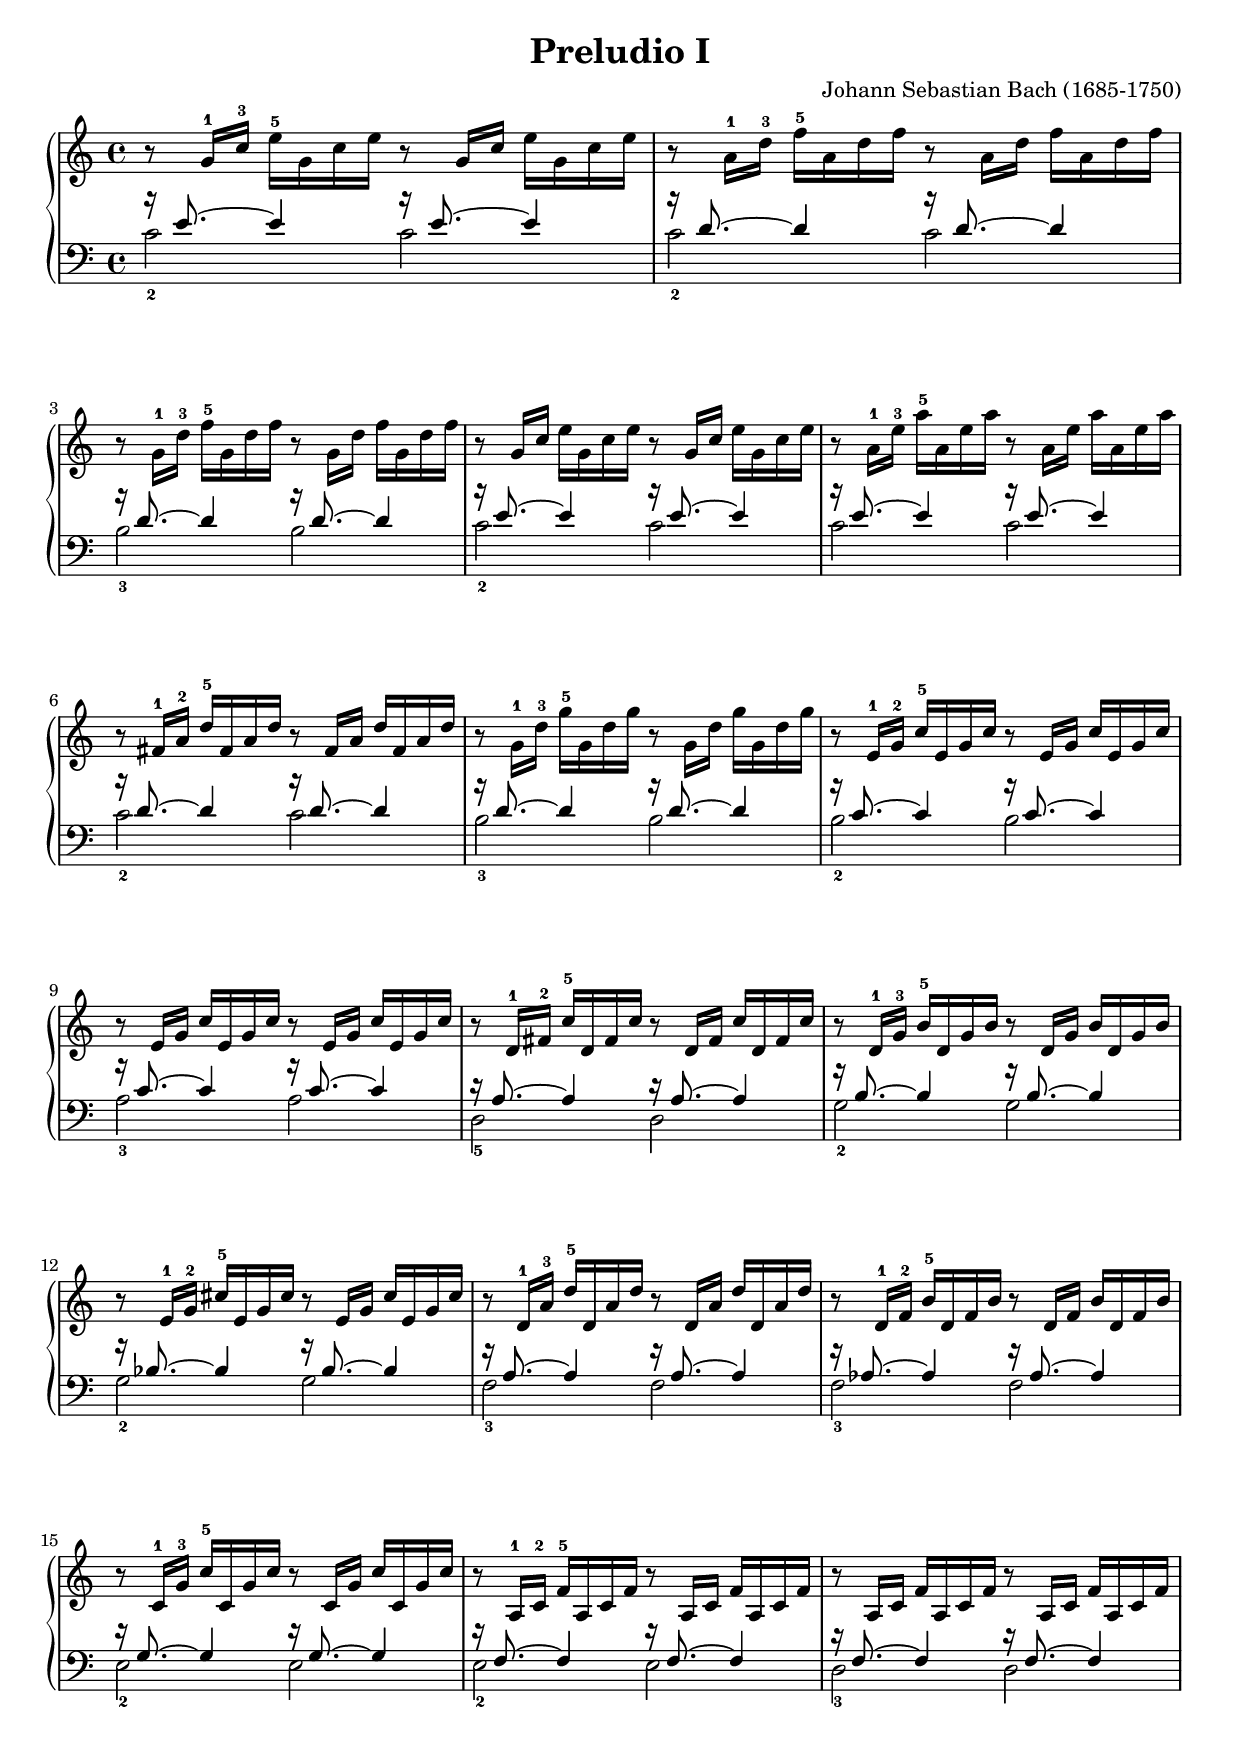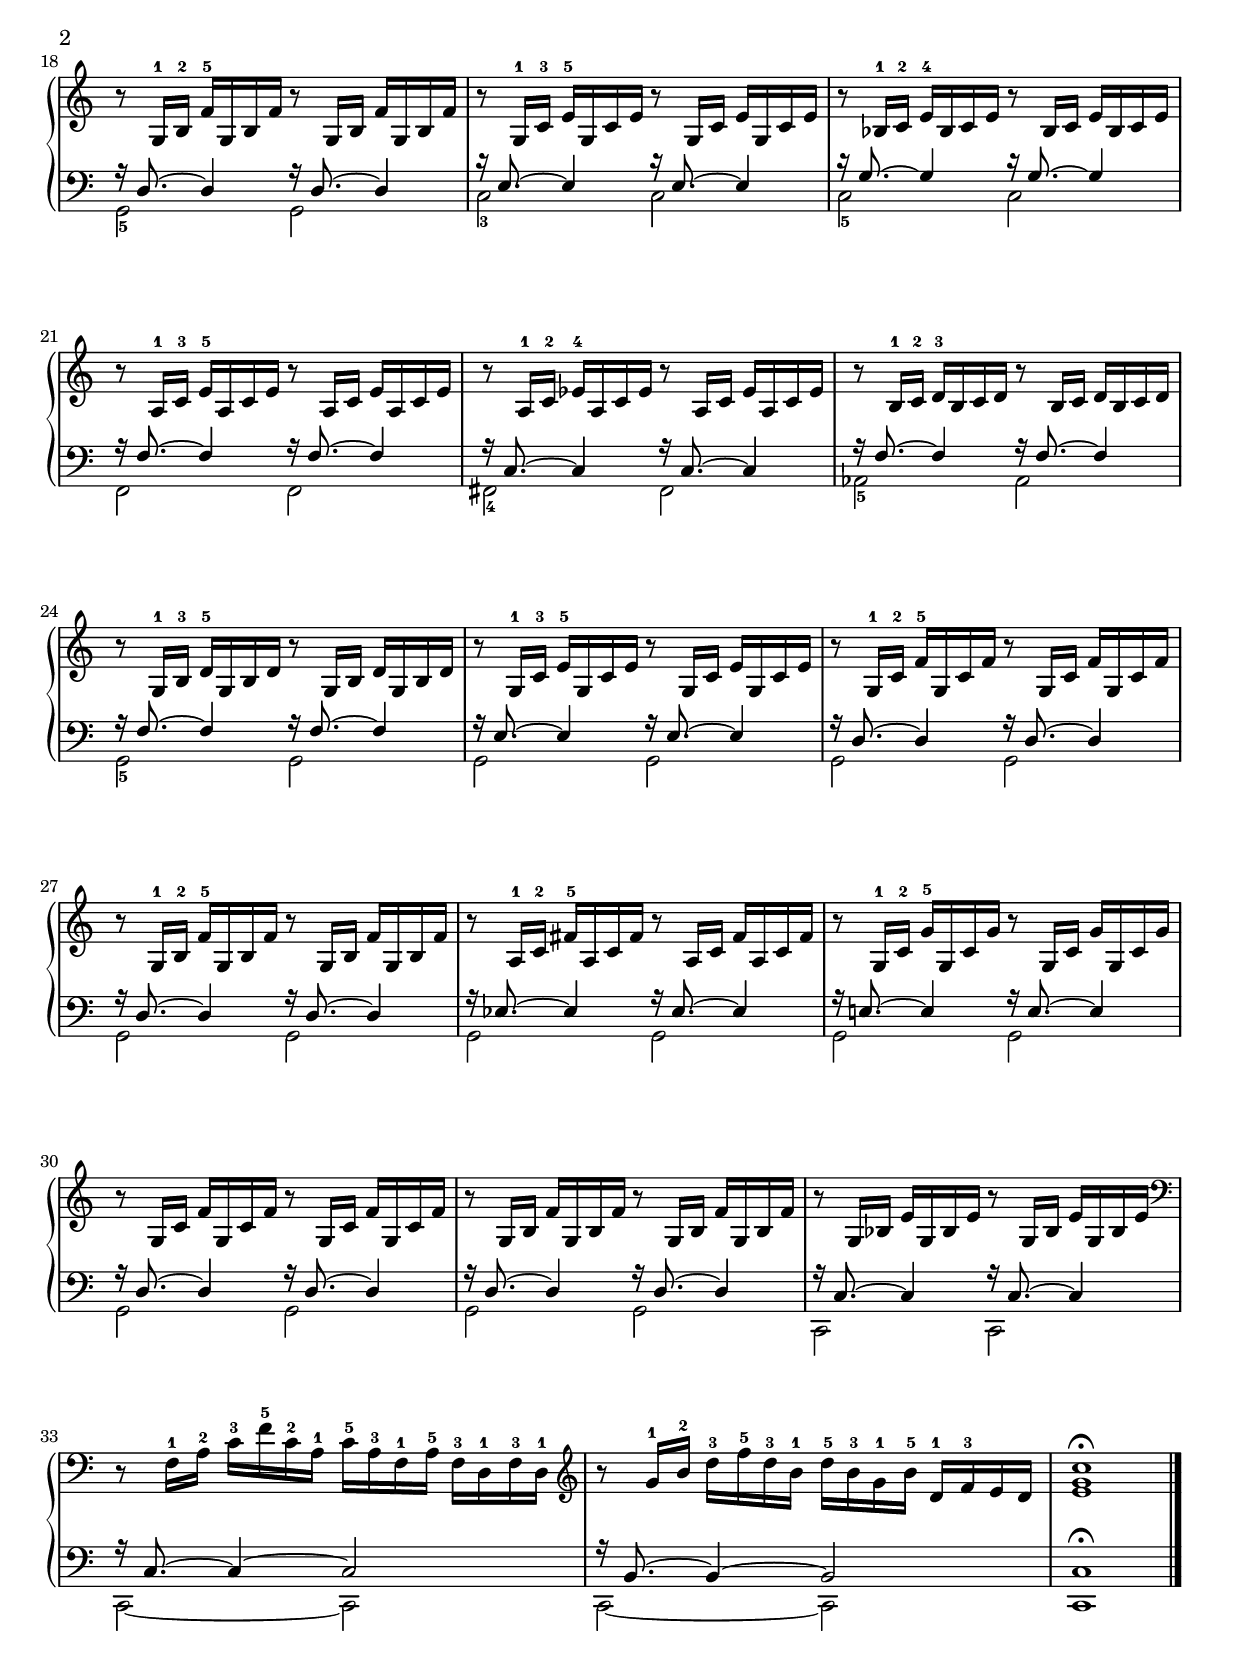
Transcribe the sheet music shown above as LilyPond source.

\version "2.10.33"
\include "espanol.ly"

\header{
  title = "Preludio I"
  composer = "Johann Sebastian Bach (1685-1750)"
}

% tighten space; we want 2 pages. 
#(set-global-staff-size 19)
\paper {
  pagetopspace = #0.0
  indent = 0.0
  linewidth = 18.0\cm
  raggedlastbottom = ##f
}


% define the left and the right hand in new variables
rightHand = {
  \relative do'' {
    \time 4/4
    \clef treble
    r8 sol16-1[ do-3] mi-5[ sol, do mi] r8 sol,16[ do] mi[ sol, do mi] |
    r8 la,16-1[ re-3] fa-5[ la, re fa] r8 la,16[ re] fa[ la, re fa] |
    \break

    % 3
    r8 sol,16-1[ re'-3] fa-5[ sol, re' fa] r8 sol,16[ re'] fa[ sol, re' fa] |
    r8 sol,16[ do] mi[ sol, do mi] r8 sol,16[ do] mi[ sol, do mi] |
    r8 la,16-1[ mi'-3] la-5[ la, mi' la] r8 la,16[ mi'] la[ la, mi' la] |
    \break

    % 6
    r8 fas,16-1[ la-2] re-5[ fas, la re] r8 fas,16[ la] re[ fas, la re] |
    r8 sol,16-1[ re'-3] sol-5[ sol, re' sol] r8 sol,16[ re'] sol[ sol, re' sol] |
    r8 mi,16-1[ sol-2] do-5[ mi, sol do] r8 mi,16[ sol] do[ mi, sol do] |
    \break

    % 9
    r8 mi,16[ sol] do[ mi, sol do] r8 mi,16[ sol] do[ mi, sol do]
    r8 re,16-1[ fas-2] do'-5[ re, fas do'] r8 re,16[ fas] do'[ re, fas do'] |
    r8 re,16-1[ sol-3] si-5[ re, sol si] r8 re,16[ sol] si[ re, sol si] |
    \break

    % 12
    r8 mi,16-1[ sol-2] dos-5[ mi, sol dos] r8 mi,16[ sol] dos[ mi, sol dos] |
    r8 re,16-1[ la'-3] re-5[ re, la' re] r8 re,16[ la'] re[ re, la' re] |
    r8 re,16-1[ fa-2] si-5[ re, fa si] r8 re,16[ fa] si[ re, fa si] |
    \break

    % 15
    r8 do,16-1[ sol'-3] do-5[ do, sol' do] r8 do,16[ sol'] do[ do, sol' do] |
    r8 la,16-1[ do-2] fa-5[ la, do fa] r8 la,16[ do] fa[ la, do fa] |
    r8 la,16[ do] fa[ la, do fa] r8 la,16[ do] fa[ la, do fa] |
    \pageBreak

    % 18
    % page 2
    r8 sol,16-1[ si-2] fa'-5[ sol, si fa'] r8 sol,16[ si] fa'[ sol, si fa'] |
    r8 sol,16-1[ do-3] mi-5[ sol, do mi] r8 sol,16[ do] mi[ sol, do mi] |
    r8 sib16-1[ do-2] mi-4[ sib do mi] r8 sib16[ do] mi[ sib do mi] |
    \break

    % 21
    r8 la,16-1[ do-3] mi-5[ la, do mi] r8 la,16[ do] mi[ la, do mi] |
    r8 la,16-1[ do-2] mib-4[ la, do mib] r8 la,16[ do] mib[ la, do mib] |
    r8 si16-1[ do-2] re-3[ si do re] r8 si16[ do] re[ si do re] |
    \break

    % 24
    r8 sol,16-1[ si-3] re-5[ sol, si re] r8 sol,16[ si] re[ sol, si re] |
    r8 sol,16-1[ do-3] mi-5[ sol, do mi] r8 sol,16[ do] mi[ sol, do mi] |
    r8 sol,16-1[ do-2] fa-5[ sol, do fa] r8 sol,16[ do] fa[ sol, do fa] |
    \break

    % 27
    r8 sol,16-1[ si-2] fa'-5[ sol, si fa'] r8 sol,16[ si] fa'[ sol, si fa'] |
    r8 la,16-1[ do-2] fas-5[ la, do fas] r8 la,16[ do] fas[ la, do fas] |
    r8 sol,16-1[ do-2] sol'-5[ sol, do sol'] r8 sol,16[ do] sol'[ sol, do sol'] |
    \break

    % 30
    r8 sol,16[ do] fa[ sol, do fa] r8 sol,16[ do] fa[ sol, do fa] |
    r8 sol,16[ si] fa'[ sol, si fa'] r8 sol,16[ si] fa'[ sol, si fa'] |
    r8 sol,16[ sib] mi[ sol, sib mi] r8 sol,16[ sib] mi[ sol, sib mi] |
    \break
    
    % 33
    \clef bass
    r8 fa,16-1[ la-2] do-3[ fa-5 do-2 la-1] do-5[ la-3 fa-1 la-5] fa-3[ re-1 fa-3 re-1] |
    \clef treble
    r8 sol'16-1[ si-2] re-3[ fa-5 re-3 si-1] re-5[ si-3 sol-1 si-5] re,-1[ fa-3 mi re] |
    <mi sol do>1 \fermata
  }
}

leftHand = {
  \clef bass
  \relative do {
  << {
    r16 mi'8.~ mi4 r16 mi8.~ mi4 |
    r16 re8.~ re4 r16 re8.~ re4 |

    % 3
    r16 re8.~ re4 r16 re8.~ re4 |
    r16 mi8.~ mi4 r16 mi8.~ mi4 |
    r16 mi8.~ mi4 r16 mi8.~ mi4 |

    % 6
    r16 re8.~ re4 r16 re8.~ re4 |
    r16 re8.~ re4 r16 re8.~ re4 |
    r16 do8.~ do4 r16 do8.~ do4 |

    % 9
    r16 do8.~ do4 r16 do8.~ do4 |
    r16 la8.~ la4 r16 la8.~ la4 |
    r16 si8.~ si4 r16 si8.~ si4 |

    % 12
    r16 sib8.~ sib4 r16 sib8.~ sib4 |
    r16 la8.~ la4 r16 la8.~ la4 |
    r16 lab8.~ lab4 r16 lab8.~ lab4 |

    % 15
    r16 sol8.~ sol4 r16 sol8.~ sol4 |
    r16 fa8.~ fa4 r16 fa8.~ fa4 |
    r16 fa8.~ fa4 r16 fa8.~ fa4 |

    % 18
    r16 re8.~ re4 r16 re8.~ re4 |
    r16 mi8.~ mi4 r16 mi8.~ mi4 |
    r16 sol8.~ sol4 r16 sol8.~ sol4 |

    % 21
    r16 fa8.~ fa4 r16 fa8.~ fa4 |
    r16 do8.~ do4 r16 do8.~ do4 |
    r16 fa8.~ fa4 r16 fa8.~ fa4 |

    % 24
    r16 fa8.~ fa4 r16 fa8.~ fa4 |
    r16 mi8.~ mi4 r16 mi8.~ mi4 |
    r16 re8.~ re4 r16 re8.~ re4 |

    % 27
    r16 re8.~ re4 r16 re8.~ re4 |
    r16 mib8.~ mib4 r16 mib8.~ mib4 |
    r16 mi!8.~ mi4 r16 mi8.~ mi4 |

    % 30
    r16 re8.~ re4 r16 re8.~ re4 |
    r16 re8.~ re4 r16 re8.~ re4 |
    r16 do8.~ do4 r16 do8.~ do4 |

    % 33
    r16 do8.~ do4~ do2 |
    r16 si8.~ si4~ si2 |
    do1 \fermata \arpeggio
  } \\ {
    do'2-2 do |
    do-2 do |

    % 3
    si-3 si |
    do-2 do |
    do do |

    % 6
    do-2 do |
    si-3 si |
    si-2 si |

    % 9
    la-3 la |
    re,2-5 re |
    sol-2 sol |

    % 12
    sol-2 sol |
    fa-3 fa |
    fa-3 fa |

    % 15
    mi-2 mi |
    mi-2 mi |
    re-3 re |

    % 18
    sol,-5 sol |
    do-3 do |
    do-5 do |

    % 21
    fa, fa |
    fas-4 fas |
    lab-5 lab |

    % 24
    sol-5 sol |
    sol sol |
    sol sol |

    % 27
    sol sol |
    sol sol |
    sol sol |

    % 30
    sol sol |
    sol sol |
    do, do |

    % 33
    do~ do |
    do~ do |
    do1
  } >>

  \bar "|." 
  }
}

% bring the two hands together
\score {
  \context PianoStaff <<
    \override PianoStaff.VertidoalAlignment #'forced-distance = #11.3
    \set PianoStaff.connedotArpeggios = ##t
    \context Staff = "Right Hand" \rightHand
    \context Staff = "Left Hand" \leftHand
  >>

  \midi {}
  
  \layout {
    \context {
      \PianoStaff
    }
  }
}


